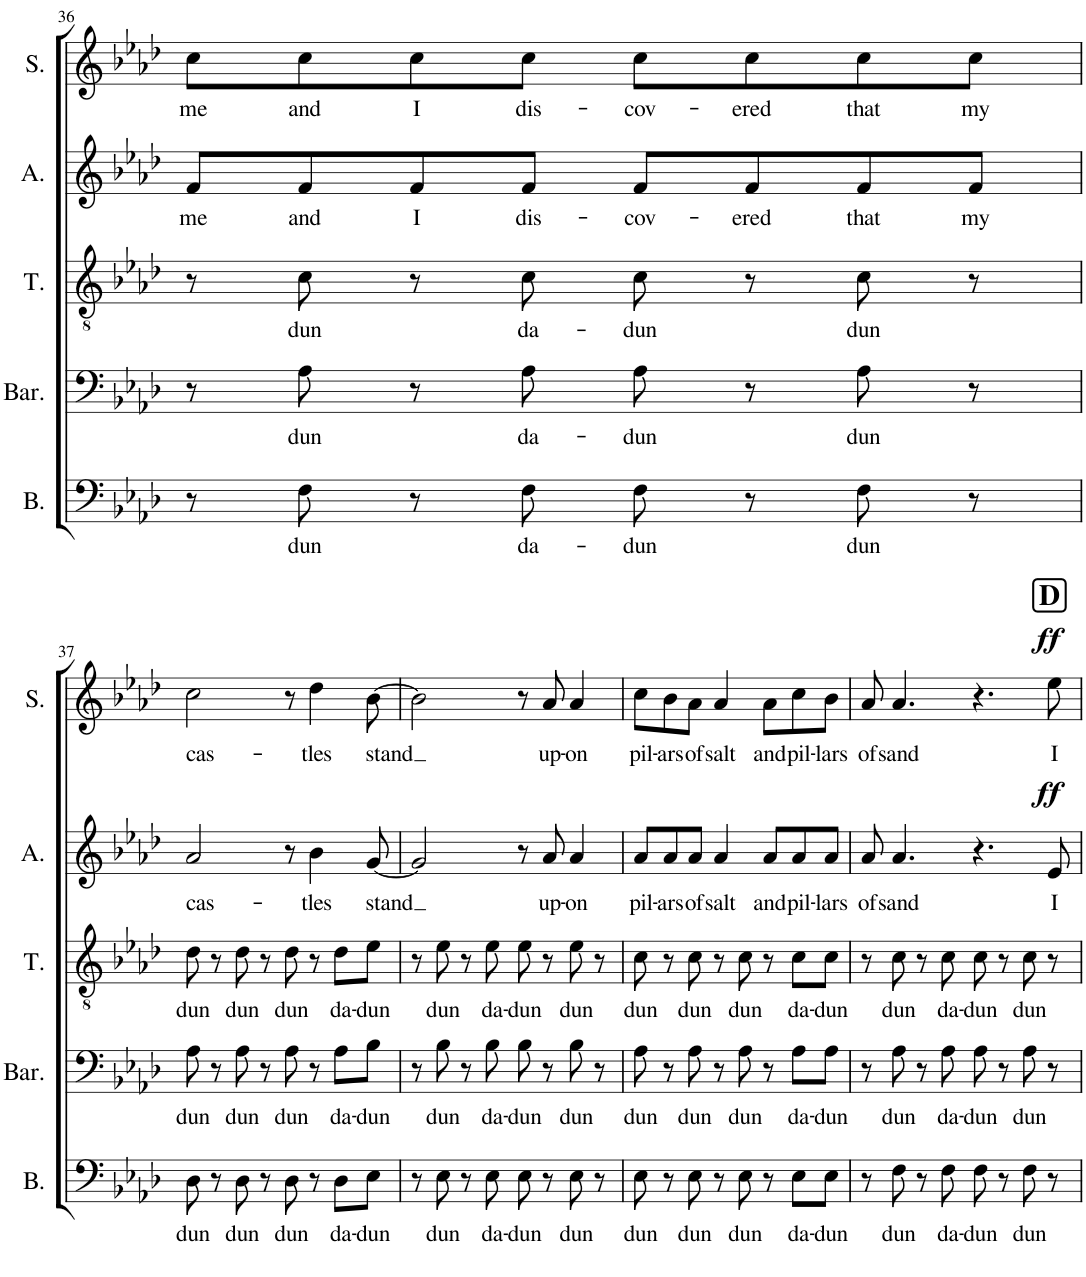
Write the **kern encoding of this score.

**kern	**text	**kern	**text	**kern	**text	**kern	**text	**dynam	**kern	**text	**dynam
*part5	*part5	*part4	*part4	*part3	*part3	*part2	*part2	*part2	*part1	*part1	*part1
*staff5	*staff5	*staff4	*staff4	*staff3	*staff3	*staff2	*staff2	*staff2	*staff1	*staff1	*staff1
*I"Bass	*	*I"Baritone	*	*I"Tenor	*	*I"Alto	*	*	*I"Soprano	*	*
*I'B.	*	*I'Bar.	*	*I'T.	*	*I'A.	*	*	*I'S.	*	*
!!LO:PB:g=z
*clefF4	*	*clefF4	*	*clefGv2	*	*clefG2	*	*	*clefG2	*	*
*k[b-e-a-d-]	*	*k[b-e-a-d-]	*	*k[b-e-a-d-]	*	*k[b-e-a-d-]	*	*	*k[b-e-a-d-]	*	*
*M4/4	*	*M4/4	*	*M4/4	*	*M4/4	*	*	*M4/4	*	*
=36	=36	=36	=36	=36	=36	=36	=36	=36	=36	=36	=36
!	!	!	!	!	!	!	!LO:LY:b	!	!	!LO:LY:b	!
8r	.	8r	.	8r	.	8f/L	me	.	8cc\L	me	.
!	!LO:LY:b	!	!LO:LY:b	!	!LO:LY:b	!	!LO:LY:b	!	!	!LO:LY:b	!
8F\	dun	8A-\	dun	8c\	dun	8f/	and	.	8cc\	and	.
!	!	!	!	!	!	!	!LO:LY:b	!	!	!LO:LY:b	!
8r	.	8r	.	8r	.	8f/	I	.	8cc\	I	.
!	!LO:LY:b	!	!LO:LY:b	!	!LO:LY:b	!	!LO:LY:b	!	!	!LO:LY:b	!
8F\	da-	8A-\	da-	8c\	da-	8f/J	dis-	.	8cc\J	dis-	.
!	!LO:LY:b	!	!LO:LY:b	!	!LO:LY:b	!	!LO:LY:b	!	!	!LO:LY:b	!
8F\	-dun	8A-\	-dun	8c\	-dun	8f/L	-cov-	.	8cc\L	-cov-	.
!	!	!	!	!	!	!	!LO:LY:b	!	!	!LO:LY:b	!
8r	.	8r	.	8r	.	8f/	-ered	.	8cc\	-ered	.
!	!LO:LY:b	!	!LO:LY:b	!	!LO:LY:b	!	!LO:LY:b	!	!	!LO:LY:b	!
8F\	dun	8A-\	dun	8c\	dun	8f/	that	.	8cc\	that	.
!	!	!	!	!	!	!	!LO:LY:b	!	!	!LO:LY:b	!
8r	.	8r	.	8r	.	8f/J	my	.	8cc\J	my	.
!!LO:LB:g=z
=37	=37	=37	=37	=37	=37	=37	=37	=37	=37	=37	=37
!	!LO:LY:b	!	!LO:LY:b	!	!LO:LY:b	!	!LO:LY:b	!	!	!LO:LY:b	!
8D-\	dun	8A-\	dun	8d-\	dun	2a-/	cas-	.	2cc\	cas-	.
8r	.	8r	.	8r	.	.	.	.	.	.	.
!	!LO:LY:b	!	!LO:LY:b	!	!LO:LY:b	!	!	!	!	!	!
8D-\	dun	8A-\	dun	8d-\	dun	.	.	.	.	.	.
8r	.	8r	.	8r	.	.	.	.	.	.	.
!	!LO:LY:b	!	!LO:LY:b	!	!LO:LY:b	!	!	!	!	!	!
8D-\	dun	8A-\	dun	8d-\	dun	8r	.	.	8r	.	.
!	!	!	!	!	!	!	!LO:LY:b	!	!	!LO:LY:b	!
8r	.	8r	.	8r	.	4b-\	-tles	.	4dd-\	-tles	.
!	!LO:LY:b	!	!LO:LY:b	!	!LO:LY:b	!	!	!	!	!	!
8D-\L	da-	8A-\L	da-	8d-\L	da-	.	.	.	.	.	.
!	!LO:LY:b	!	!LO:LY:b	!	!LO:LY:b	!	!LO:LY:b	!	!	!LO:LY:b	!
8E-\J	-dun	8B-\J	-dun	8e-\J	-dun	[8g/	stand	.	[8b-\	stand	.
=38	=38	=38	=38	=38	=38	=38	=38	=38	=38	=38	=38
8r	.	8r	.	8r	.	2g/]	.	.	2b-\]	.	.
!	!LO:LY:b	!	!LO:LY:b	!	!LO:LY:b	!	!	!	!	!	!
8E-\	dun	8B-\	dun	8e-\	dun	.	.	.	.	.	.
8r	.	8r	.	8r	.	.	.	.	.	.	.
!	!LO:LY:b	!	!LO:LY:b	!	!LO:LY:b	!	!	!	!	!	!
8E-\	da-	8B-\	da-	8e-\	da-	.	.	.	.	.	.
!	!LO:LY:b	!	!LO:LY:b	!	!LO:LY:b	!	!	!	!	!	!
8E-\	-dun	8B-\	-dun	8e-\	-dun	8r	.	.	8r	.	.
!	!	!	!	!	!	!	!LO:LY:b	!	!	!LO:LY:b	!
8r	.	8r	.	8r	.	8a-/	up-	.	8a-/	up-	.
!	!LO:LY:b	!	!LO:LY:b	!	!LO:LY:b	!	!LO:LY:b	!	!	!LO:LY:b	!
8E-\	dun	8B-\	dun	8e-\	dun	4a-/	-on	.	4a-/	-on	.
8r	.	8r	.	8r	.	.	.	.	.	.	.
=39	=39	=39	=39	=39	=39	=39	=39	=39	=39	=39	=39
!	!LO:LY:b	!	!LO:LY:b	!	!LO:LY:b	!	!LO:LY:b	!	!	!LO:LY:b	!
8E-\	dun	8A-\	dun	8c\	dun	8a-/L	pil-	.	8cc\L	pil-	.
!	!	!	!	!	!	!	!LO:LY:b	!	!	!LO:LY:b	!
8r	.	8r	.	8r	.	8a-/	-ars	.	8b-\	-ars	.
!	!LO:LY:b	!	!LO:LY:b	!	!LO:LY:b	!	!LO:LY:b	!	!	!LO:LY:b	!
8E-\	dun	8A-\	dun	8c\	dun	8a-/J	of	.	8a-\J	of	.
!	!	!	!	!	!	!	!LO:LY:b	!	!	!LO:LY:b	!
8r	.	8r	.	8r	.	4a-/	salt	.	4a-/	salt	.
!	!LO:LY:b	!	!LO:LY:b	!	!LO:LY:b	!	!	!	!	!	!
8E-\	dun	8A-\	dun	8c\	dun	.	.	.	.	.	.
!	!	!	!	!	!	!	!LO:LY:b	!	!	!LO:LY:b	!
8r	.	8r	.	8r	.	8a-/L	and	.	8a-\L	and	.
!	!LO:LY:b	!	!LO:LY:b	!	!LO:LY:b	!	!LO:LY:b	!	!	!LO:LY:b	!
8E-\L	da-	8A-\L	da-	8c\L	da-	8a-/	pil-	.	8cc\	pil-	.
!	!LO:LY:b	!	!LO:LY:b	!	!LO:LY:b	!	!LO:LY:b	!	!	!LO:LY:b	!
8E-\J	-dun	8A-\J	-dun	8c\J	-dun	8a-/J	-lars	.	8b-\J	-lars	.
!!LO:REH:place=s1:a:B:cj:fs=14:t=D:qo=3.5
=40	=40	=40	=40	=40	=40	=40	=40	=40	=40	=40	=40
!	!	!	!	!	!	!	!LO:LY:b	!	!	!LO:LY:b	!
8r	.	8r	.	8r	.	8a-/	of	.	8a-/	of	.
!	!LO:LY:b	!	!LO:LY:b	!	!LO:LY:b	!	!LO:LY:b	!	!	!LO:LY:b	!
8F\	dun	8A-\	dun	8c\	dun	4.a-/	sand	.	4.a-/	sand	.
8r	.	8r	.	8r	.	.	.	.	.	.	.
!	!LO:LY:b	!	!LO:LY:b	!	!LO:LY:b	!	!	!	!	!	!
8F\	da-	8A-\	da-	8c\	da-	.	.	.	.	.	.
!	!LO:LY:b	!	!LO:LY:b	!	!LO:LY:b	!	!	!	!	!	!
8F\	-dun	8A-\	-dun	8c\	-dun	4.r	.	.	4.r	.	.
8r	.	8r	.	8r	.	.	.	.	.	.	.
!	!LO:LY:b	!	!LO:LY:b	!	!LO:LY:b	!	!	!	!	!	!
8F\	dun	8A-\	dun	8c\	dun	.	.	.	.	.	.
!	!	!	!	!	!	!	!LO:LY:b	!LO:DY:a	!	!LO:LY:b	!LO:DY:a
8r	.	8r	.	8r	.	8e-/	I	ff	8ee-\	I	ff
=	=	=	=	=	=	=	=	=	=	=	=
*-	*-	*-	*-	*-	*-	*-	*-	*-	*-	*-	*-
